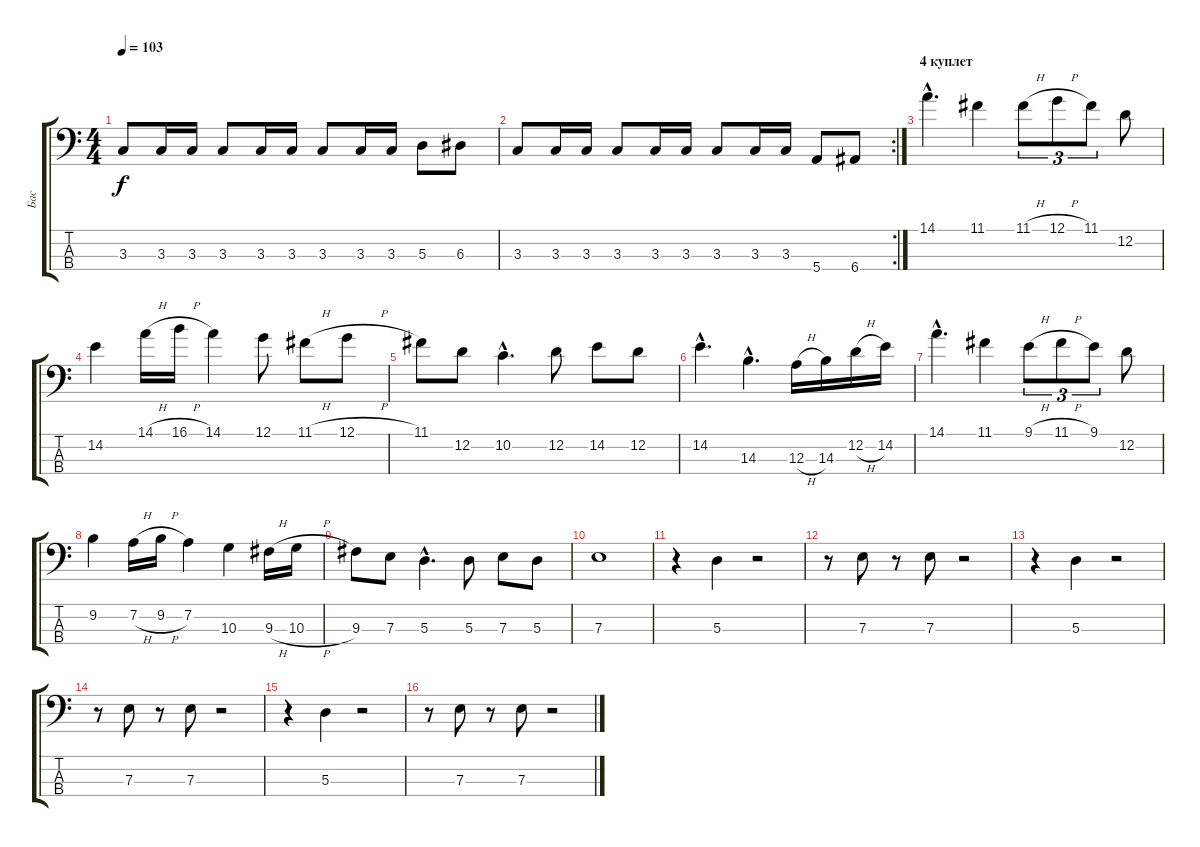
\track ("Бас" "Бас") {instrument electricbassfinger}
\staff {score tabs}
\tuning (G2 D2 A1 E1) {hide}
\ts (4 4)
\tempo 103
\clef f4
\ks c
3.3.8{dy f} 3.3.16 3.3.16 3.3.8 3.3.16 3.3.16 3.3.8 3.3.16 3.3.16 5.3.8 6.3.8 |
\rc 2
3.3.8 3.3.16 3.3.16 3.3.8 3.3.16 3.3.16 3.3.8 3.3.16 3.3.16 5.4.8 6.4.8 |
\section ("" "4 куплет")
14.1{hac}.4{d} 11.1.4 11.1{h}.8{tu (3 2)} 12.1{h}.8{tu (3 2)} 11.1.8{tu (3 2)} 12.2.8 |
14.2.4 14.1{h}.16 16.1{h}.16 14.1.4 12.1.8 11.1{h}.8 12.1{h}.8 |
11.1.8 12.2.8 10.2{hac}.4{d} 12.2.8 14.2.8 12.2.8 |
14.2{hac}.4{d} 14.3{hac}.4{d} 12.3{h}.16 14.3.16 12.2{h}.16 14.2.16 |
14.1{hac}.4{d} 11.1.4 9.1{h}.8{tu (3 2)} 11.1{h}.8{tu (3 2)} 9.1.8{tu (3 2)} 12.2.8 |
9.2.4 7.2{h}.16 9.2{h}.16 7.2.4 10.3.4 9.3{h}.16 10.3{h}.16 |
9.3.8 7.3.8 5.3{hac}.4{d} 5.3.8 7.3.8 5.3.8 |
7.3.1 |
r.4 5.3.4 r.2 |
r.8 7.3.8 r.8 7.3.8 r.2 |
r.4 5.3.4 r.2 |
r.8 7.3.8 r.8 7.3.8 r.2 |
r.4 5.3.4 r.2 |
r.8 7.3.8 r.8 7.3.8 r.2
